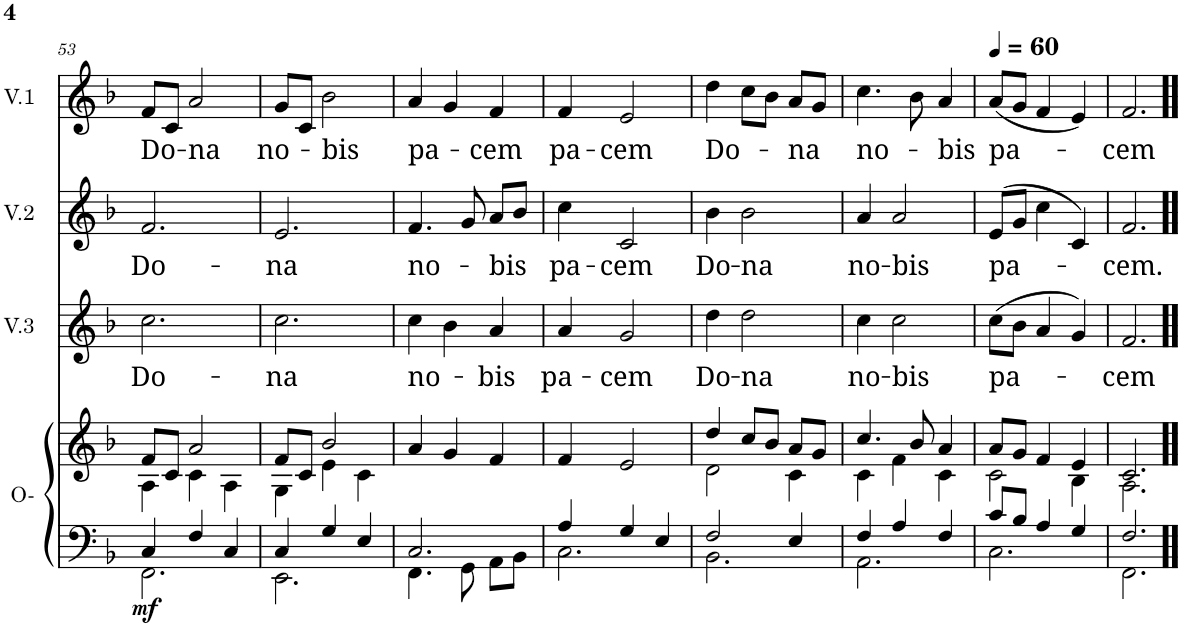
**kern	**dynam	**kern	**kern	**text	**kern	**text	**kern	**text
*part5	*part5	*part4	*part3	*part3	*part2	*part2	*part1	*part1
*staff5	*staff5	*staff4	*staff3	*staff3	*staff2	*staff2	*staff1	*staff1
*I"Violonchelos (sección)	*	*I"O.	*I"V.3	*	*I"V.2	*	*I"V.1	*
*	*	*I'O-	*I'V.3	*	*I'V.2	*	*I'V.1	*
!!LO:PB:g=z
*clefF4	*	*clefG2	*clefG2	*	*clefG2	*	*clefG2	*
*k[b-]	*	*k[b-]	*k[b-]	*	*k[b-]	*	*k[b-]	*
*M3/4	*	*M3/4	*M3/4	*	*M3/4	*	*M3/4	*
=53	=53	=53	=53	=53	=53	=53	=53	=53
*^	*	*^	*	*	*	*	*	*
!	!	!LO:DY:b	!	!	!	!LO:LY:b	!	!LO:LY:b	!	!LO:LY:b
4C/	2.FF\	mf	8f/L	4A\	2.cc\	Do-	2.f/	Do-	8f/L	Do-
.	.	.	8c/J	.	.	.	.	.	8c/J	.
!	!	!	!	!	!	!	!	!	!	!LO:LY:b
4F/	.	.	2a/	4c\	.	.	.	.	2a/	-na
4C/	.	.	.	4A\	.	.	.	.	.	.
=54	=54	=54	=54	=54	=54	=54	=54	=54	=54	=54
!	!	!	!	!	!	!LO:LY:b	!	!LO:LY:b	!	!LO:LY:b
4C/	2.EE\	.	8f/L	4G\	2.cc\	-na	2.e/	-na	8g/L	no-
.	.	.	8c/J	.	.	.	.	.	8c/J	.
!	!	!	!	!	!	!	!	!	!	!LO:LY:b
4G/	.	.	2b-/	4e\	.	.	.	.	2b-\	-bis
4E/	.	.	.	4c\	.	.	.	.	.	.
=55	=55	=55	=55	=55	=55	=55	=55	=55	=55	=55
!	!	!	!	!	!	!LO:LY:b	!	!LO:LY:b	!	!LO:LY:b
*	*	*	*v	*v	*	*	*	*	*	*
2.C/	4.FF\	.	4a/	4cc\	no-	4.f/	no-	4a/	pa-
.	.	.	4g/	4b-\	.	.	.	4g/	.
.	8GG\	.	.	.	.	8g/	.	.	.
!	!	!	!	!	!LO:LY:b	!	!LO:LY:b	!	!LO:LY:b
.	8AA\L	.	4f/	4a/	-bis	8a/L	-bis	4f/	-cem
.	8BB-\J	.	.	.	.	8b-/J	.	.	.
=56	=56	=56	=56	=56	=56	=56	=56	=56	=56
!	!	!	!	!	!LO:LY:b	!	!LO:LY:b	!	!LO:LY:b
4A/	2.C\	.	4f/	4a/	pa-	4cc\	pa-	4f/	pa-
!	!	!	!	!	!LO:LY:b	!	!LO:LY:b	!	!LO:LY:b
4G/	.	.	2e/	2g/	-cem	2c/	-cem	2e/	-cem
4E/	.	.	.	.	.	.	.	.	.
=57	=57	=57	=57	=57	=57	=57	=57	=57	=57
*	*	*	*^	*	*	*	*	*	*
!	!	!	!	!	!	!LO:LY:b	!	!LO:LY:b	!	!LO:LY:b
2F/	2.BB-\	.	4dd/	2d\	4dd\	Do-	4b-\	Do-	4dd\	Do-
!	!	!	!	!	!	!LO:LY:b	!	!LO:LY:b	!	!
.	.	.	8cc/L	.	2dd\	-na	2b-\	-na	8cc\L	.
.	.	.	8b-/J	.	.	.	.	.	8b-\J	.
!	!	!	!	!	!	!	!	!	!	!LO:LY:b
4E/	.	.	8a/L	4c\	.	.	.	.	8a/L	-na
.	.	.	8g/J	.	.	.	.	.	8g/J	.
=58	=58	=58	=58	=58	=58	=58	=58	=58	=58	=58
!	!	!	!	!	!	!LO:LY:b	!	!LO:LY:b	!	!LO:LY:b
4F/	2.AA\	.	4.cc/	4c\	4cc\	no-	4a/	no-	4.cc\	no-
!	!	!	!	!	!	!LO:LY:b	!	!LO:LY:b	!	!
4A/	.	.	.	4f\	2cc\	-bis	2a/	-bis	.	.
.	.	.	8b-/	.	.	.	.	.	8b-\	.
!	!	!	!	!	!	!	!	!	!	!LO:LY:b
4F/	.	.	4a/	4c\	.	.	.	.	4a/	-bis
=59	=59	=59	=59	=59	=59	=59	=59	=59	=59	=59
*	*	*	*	*	*	*	*	*	*MM60	*
!	!	!	!	!	!	!LO:LY:b	!	!LO:LY:b	!	!LO:LY:b
8c/L	2.C\	.	8a/L	2c\	(8cc\L	pa-	(8e/L	pa-	(8a/L	pa-
8B-/J	.	.	8g/J	.	8b-\J	.	8g/J	.	8g/J	.
4A/	.	.	4f/	.	4a/	.	4cc\	.	4f/	.
4G/	.	.	4e/	4B-\	4g/)	.	4c/)	.	4e/)	.
=60	=60	=60	=60	=60	=60	=60	=60	=60	=60	=60
!	!	!	!	!	!	!LO:LY:b	!	!LO:LY:b	!	!LO:LY:b
2.F/	2.FF\	.	2.c/	2.A\	2.f/	-cem	2.f/	-cem.	2.f/	-cem
*v	*v	*	*	*	*	*	*	*	*	*
*	*	*v	*v	*	*	*	*	*	*
=!!	=!!	=!!	=!!	=!!	=!!	=!!	=!!	=!!
*-	*-	*-	*-	*-	*-	*-	*-	*-
